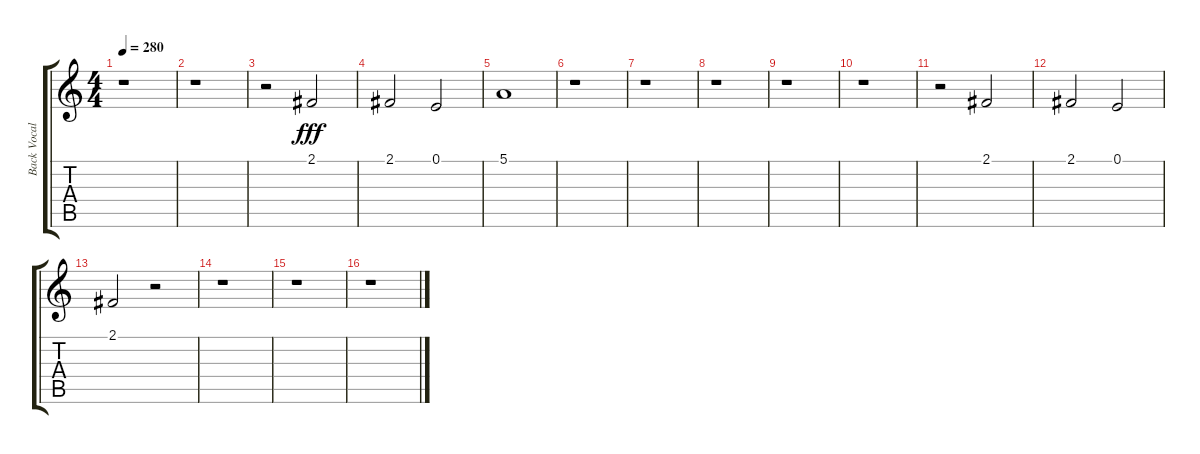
\track ("Back Vocals" "Back Vocal") {instrument flute}
\staff {score tabs}
\tuning (E4 B3 G3 D3 A2 E2) {hide}
\ts (4 4)
\tempo 280
\clef g2
\ks c
r.1{dy fff} |
r.1 |
r.2 2.1.2 |
2.1.2 0.1.2 |
5.1.1 |
r.1 |
r.1 |
r.1 |
r.1 |
r.1 |
r.2 2.1.2 |
2.1.2 0.1.2 |
2.1.2 r.2 |
r.1 |
r.1 |
r.1
